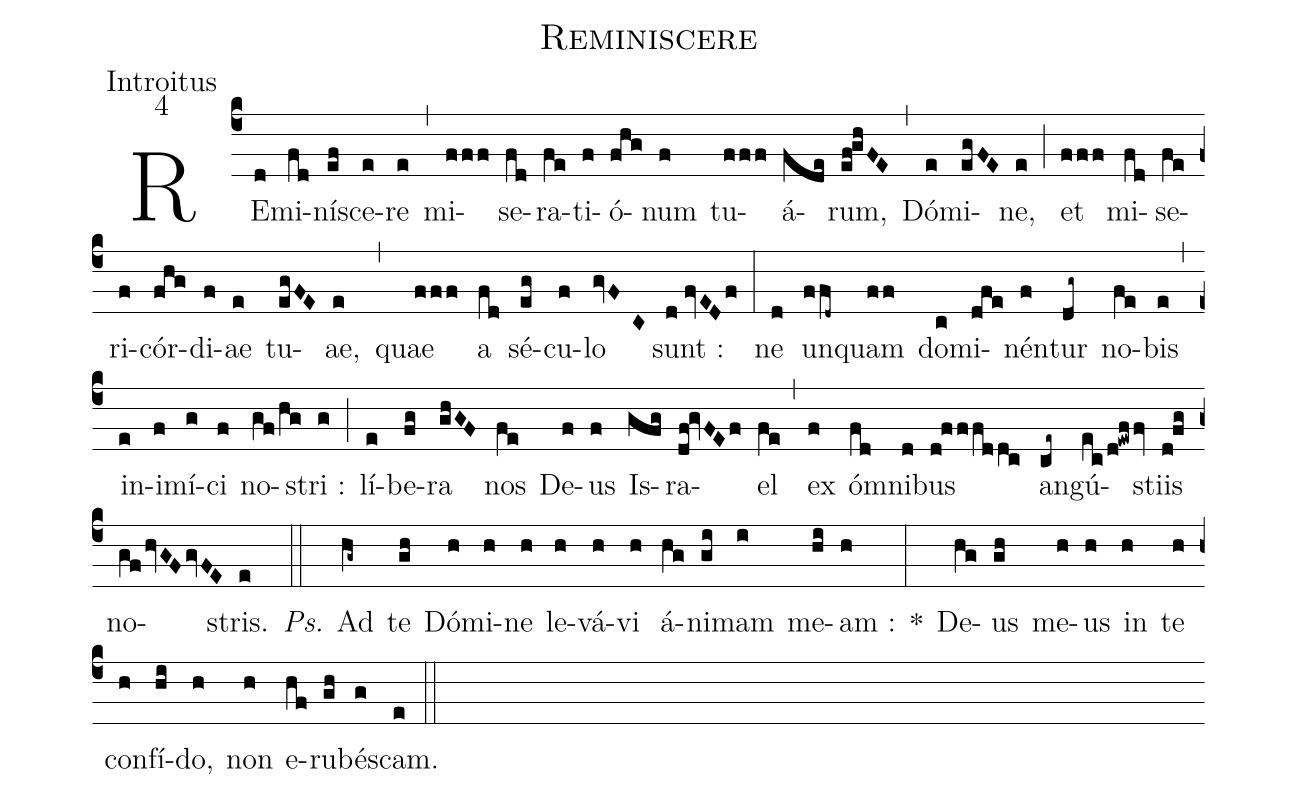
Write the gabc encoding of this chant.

name:Reminiscere;
office-part:Introitus;
mode:4;
%%
annotation: Intr
annotation: 4
commentary:Ps. 25, 11, 12 & 1;
%%

(c4) RE(d)mi(fd)ní(ef)sce(e)re(e) (,) mi(fff)se(fd)ra(fe)ti(f)ó(fhg)num(f)  tu(fff)á(fde)rum,(ef!ghFE) (,) Dó(e)mi(eg/FE)ne,(e) (;) et(fff) mi(fd)se(fe)ri(f)cór(fhg)di(f)ae(e) tu(egFE)ae,(e) (,) quae(fff) a(fd) sé(eg)cu(f)lo(gvFC) sunt :(d//fvEDf) (:) ne(d) un(ffd~)quam(ff) do(c)mi(dfe)nén(f)tur(dg~) no(fe)bis(e) (,) in(e)i(f)mí(g)ci(f) no(gf/hg)stri :(g) (;) lí(e)be(fg)ra(ghGF) nos(fe) De(f)us(f) Is(gfg)ra(df!gvFEf)el(fe) (,) ex(f) ó(fd)mni(d)bus(d!ff/fddc) an(ce~)gú(ec/d!ewffv)stiis(d!fg) no(gf/hvGFgvFE)stris.(e) (::) <i>Ps.</i> Ad(hg~) te(gh) Dó(h)mi(h)ne(h) le(h)vá(h)vi(h) á(hg)ni(gi)mam(i) me(hi)am :(h) *(:) De(hg)us(gh) me(h)us(h) in(h) te(h) con(h)fí(hi)do,(h) non(h) e(hf)ru(gh)bé(g)scam.(e) (::)
